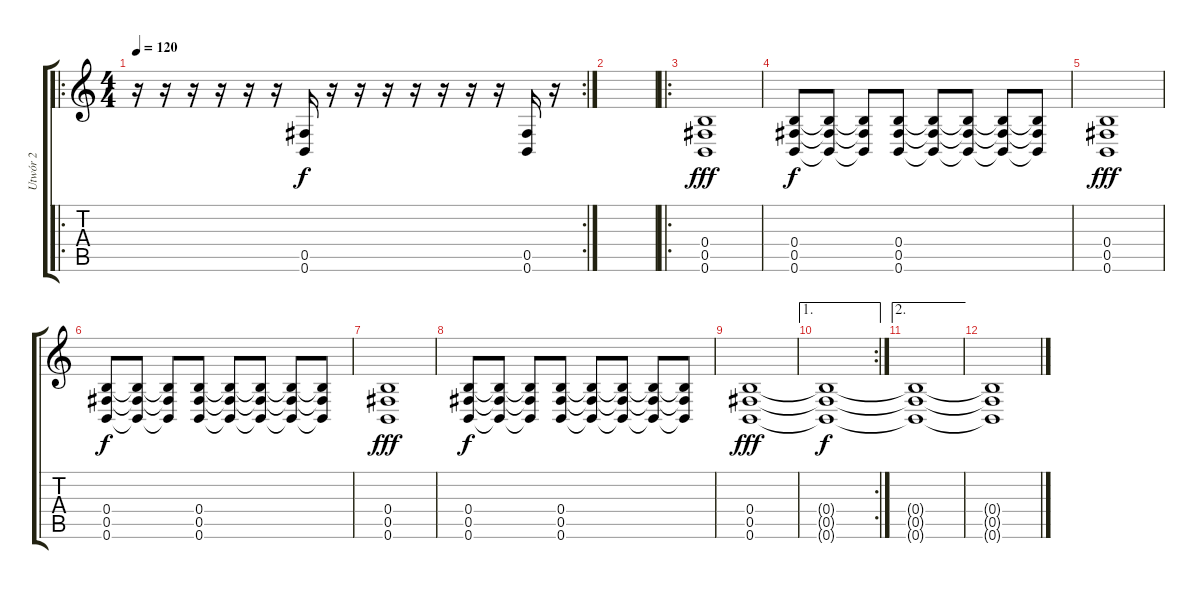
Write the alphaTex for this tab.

\track ("Utwór 2" "Utwór 2") {instrument overdrivenguitar}
\staff {score tabs}
\tuning (Db4 Ab3 E3 B2 Gb2 B1) {hide}
\ro
\rc 2
\ts (4 4)
\tempo 120
\clef g2
\ks c
r.16{dy f} r.16 r.16 r.16 r.16 r.16 (0.5 0.6).16 r.16 r.16 r.16 r.16 r.16 r.16 r.16 (0.5 0.6).16 r.16 |
|
\ro
(0.4 0.5 0.6).1{dy fff} |
(0.4 0.5 0.6).8{dy f} (0.4{t} 0.5{t} 0.6{t}).8 (0.4{t} 0.5{t} 0.6{t}).8 (0.4 0.5 0.6).8 (0.4{t} 0.5{t} 0.6{t}).8 (0.4{t} 0.5{t} 0.6{t}).8 (0.4{t} 0.5{t} 0.6{t}).8 (0.4{t} 0.5{t} 0.6{t}).8 |
(0.4 0.5 0.6).1{dy fff} |
(0.4 0.5 0.6).8{dy f} (0.4{t} 0.5{t} 0.6{t}).8 (0.4{t} 0.5{t} 0.6{t}).8 (0.4 0.5 0.6).8 (0.4{t} 0.5{t} 0.6{t}).8 (0.4{t} 0.5{t} 0.6{t}).8 (0.4{t} 0.5{t} 0.6{t}).8 (0.4{t} 0.5{t} 0.6{t}).8 |
(0.4 0.5 0.6).1{dy fff} |
(0.4 0.5 0.6).8{dy f} (0.4{t} 0.5{t} 0.6{t}).8 (0.4{t} 0.5{t} 0.6{t}).8 (0.4 0.5 0.6).8 (0.4{t} 0.5{t} 0.6{t}).8 (0.4{t} 0.5{t} 0.6{t}).8 (0.4{t} 0.5{t} 0.6{t}).8 (0.4{t} 0.5{t} 0.6{t}).8 |
(0.4 0.5 0.6).1{dy fff} |
\ae 1
\rc 2
(0.4{t} 0.5{t} 0.6{t}).1{dy f} |
\ae 2
(0.4{t} 0.5{t} 0.6{t}).1 |
(0.4{t} 0.5{t} 0.6{t}).1
